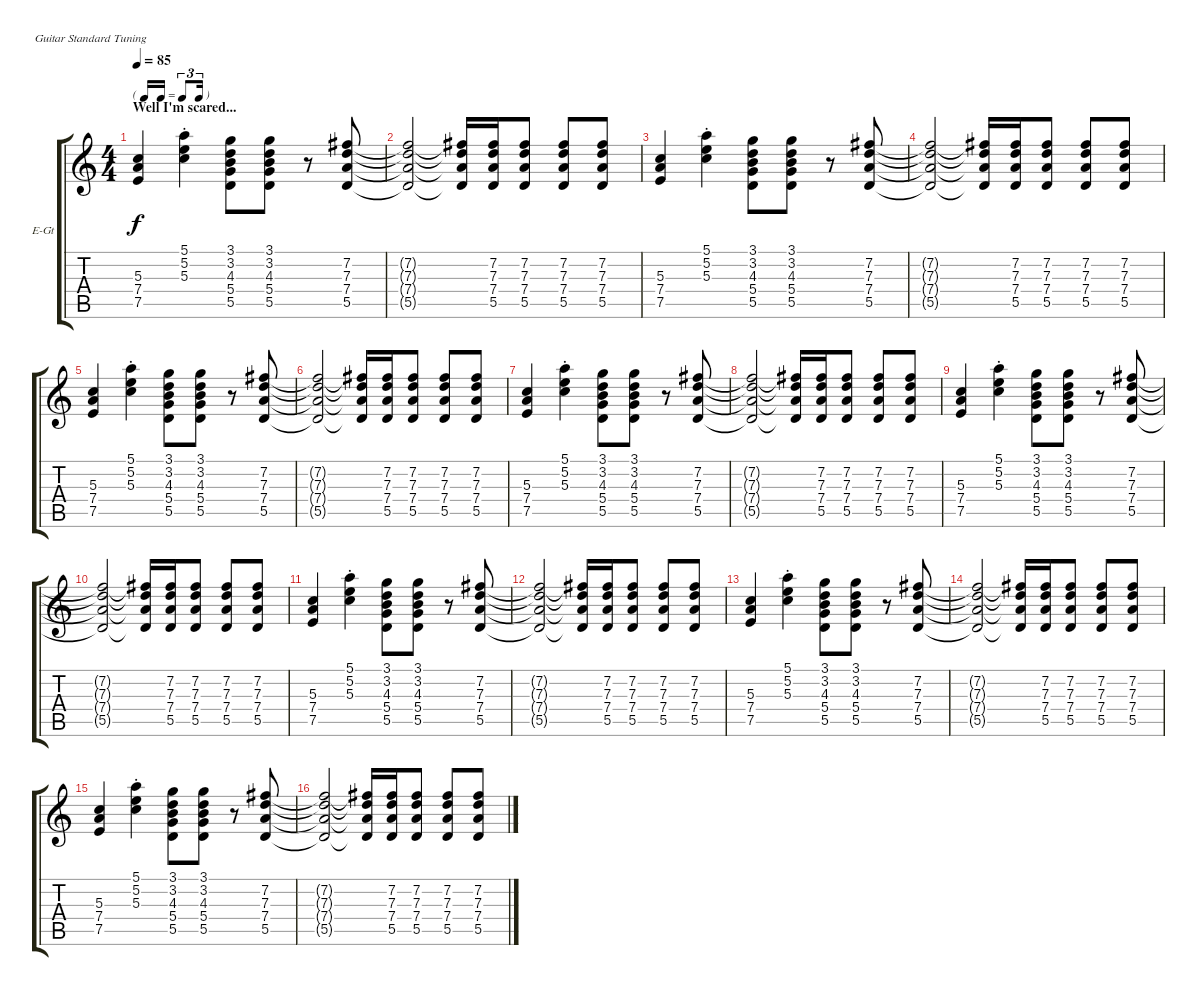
\bracketExtendMode groupsimilarinstruments
\firstSystemTrackNameOrientation horizontal
\otherSystemsTrackNameOrientation horizontal
\track ("Rhythm Guitar" "E-Gt") {instrument electricguitarjazz}
\staff {score tabs}
\tuning (E4 B3 G3 D3 A2 E2)
\ts (4 4)
\tf triplet16th
\section ("" "Well I'm scared...")
\tempo 85
\clef g2
\ks c
(5.3 7.4 7.5).4{dy f} (5.1 5.2 5.3{st}).4 (3.1 3.2 4.3 5.4 5.5).8 (3.1 3.2 4.3 5.4 5.5).8 r.8 (7.2 7.3 7.4 5.5).8 |
(7.2{t} 7.3{t} 7.4{t} 5.5{t}).2 (7.2{t} 7.3{t} 7.4{t} 5.5{t}).16 (7.2 7.3 7.4 5.5).16 (7.2 7.3 7.4 5.5).8 (7.2 7.3 7.4 5.5).8 (7.2 7.3 7.4 5.5).8 |
(5.3 7.4 7.5).4 (5.1 5.2 5.3{st}).4 (3.1 3.2 4.3 5.4 5.5).8 (3.1 3.2 4.3 5.4 5.5).8 r.8 (7.2 7.3 7.4 5.5).8 |
(7.2{t} 7.3{t} 7.4{t} 5.5{t}).2 (7.2{t} 7.3{t} 7.4{t} 5.5{t}).16 (7.2 7.3 7.4 5.5).16 (7.2 7.3 7.4 5.5).8 (7.2 7.3 7.4 5.5).8 (7.2 7.3 7.4 5.5).8 |
(5.3 7.4 7.5).4 (5.1 5.2 5.3{st}).4 (3.1 3.2 4.3 5.4 5.5).8 (3.1 3.2 4.3 5.4 5.5).8 r.8 (7.2 7.3 7.4 5.5).8 |
(7.2{t} 7.3{t} 7.4{t} 5.5{t}).2 (7.2{t} 7.3{t} 7.4{t} 5.5{t}).16 (7.2 7.3 7.4 5.5).16 (7.2 7.3 7.4 5.5).8 (7.2 7.3 7.4 5.5).8 (7.2 7.3 7.4 5.5).8 |
(5.3 7.4 7.5).4 (5.1 5.2 5.3{st}).4 (3.1 3.2 4.3 5.4 5.5).8 (3.1 3.2 4.3 5.4 5.5).8 r.8 (7.2 7.3 7.4 5.5).8 |
(7.2{t} 7.3{t} 7.4{t} 5.5{t}).2 (7.2{t} 7.3{t} 7.4{t} 5.5{t}).16 (7.2 7.3 7.4 5.5).16 (7.2 7.3 7.4 5.5).8 (7.2 7.3 7.4 5.5).8 (7.2 7.3 7.4 5.5).8 |
(5.3 7.4 7.5).4 (5.1 5.2 5.3{st}).4 (3.1 3.2 4.3 5.4 5.5).8 (3.1 3.2 4.3 5.4 5.5).8 r.8 (7.2 7.3 7.4 5.5).8 |
(7.2{t} 7.3{t} 7.4{t} 5.5{t}).2 (7.2{t} 7.3{t} 7.4{t} 5.5{t}).16 (7.2 7.3 7.4 5.5).16 (7.2 7.3 7.4 5.5).8 (7.2 7.3 7.4 5.5).8 (7.2 7.3 7.4 5.5).8 |
(5.3 7.4 7.5).4 (5.1 5.2 5.3{st}).4 (3.1 3.2 4.3 5.4 5.5).8 (3.1 3.2 4.3 5.4 5.5).8 r.8 (7.2 7.3 7.4 5.5).8 |
(7.2{t} 7.3{t} 7.4{t} 5.5{t}).2 (7.2{t} 7.3{t} 7.4{t} 5.5{t}).16 (7.2 7.3 7.4 5.5).16 (7.2 7.3 7.4 5.5).8 (7.2 7.3 7.4 5.5).8 (7.2 7.3 7.4 5.5).8 |
(5.3 7.4 7.5).4 (5.1 5.2 5.3{st}).4 (3.1 3.2 4.3 5.4 5.5).8 (3.1 3.2 4.3 5.4 5.5).8 r.8 (7.2 7.3 7.4 5.5).8 |
(7.2{t} 7.3{t} 7.4{t} 5.5{t}).2 (7.2{t} 7.3{t} 7.4{t} 5.5{t}).16 (7.2 7.3 7.4 5.5).16 (7.2 7.3 7.4 5.5).8 (7.2 7.3 7.4 5.5).8 (7.2 7.3 7.4 5.5).8 |
(5.3 7.4 7.5).4 (5.1 5.2 5.3{st}).4 (3.1 3.2 4.3 5.4 5.5).8 (3.1 3.2 4.3 5.4 5.5).8 r.8 (7.2 7.3 7.4 5.5).8 |
(7.2{t} 7.3{t} 7.4{t} 5.5{t}).2 (7.2{t} 7.3{t} 7.4{t} 5.5{t}).16 (7.2 7.3 7.4 5.5).16 (7.2 7.3 7.4 5.5).8 (7.2 7.3 7.4 5.5).8 (7.2 7.3 7.4 5.5).8
